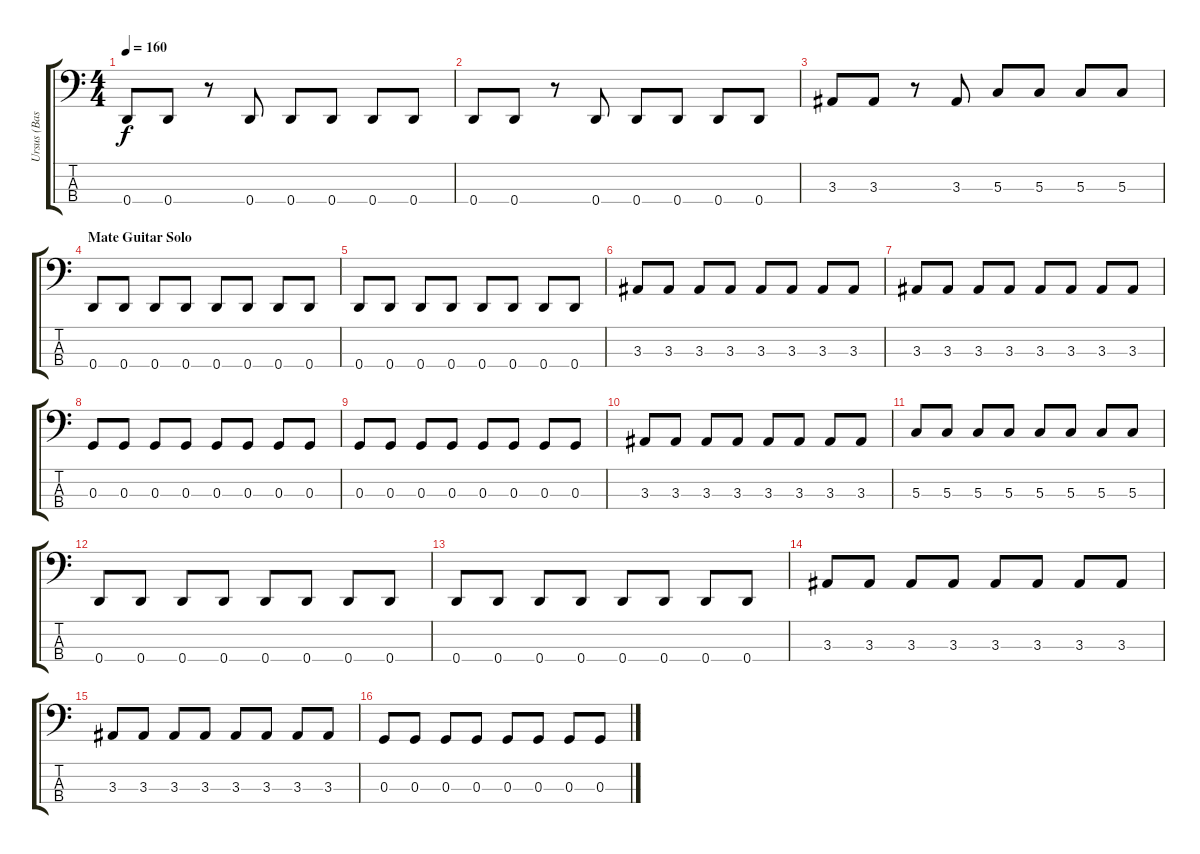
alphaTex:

\track ("Ursus (Bass)" "Ursus (Bas") {instrument electricbassfinger}
\staff {score tabs}
\tuning (F2 C2 G1 D1) {hide}
\ts (4 4)
\tempo 160
\clef f4
\ks c
0.4.8{dy f} 0.4.8 r.8 0.4.8 0.4.8 0.4.8 0.4.8 0.4.8 |
0.4.8 0.4.8 r.8 0.4.8 0.4.8 0.4.8 0.4.8 0.4.8 |
3.3.8 3.3.8 r.8 3.3.8 5.3.8 5.3.8 5.3.8 5.3.8 |
\section ("" "Mate Guitar Solo")
0.4.8 0.4.8 0.4.8 0.4.8 0.4.8 0.4.8 0.4.8 0.4.8 |
0.4.8 0.4.8 0.4.8 0.4.8 0.4.8 0.4.8 0.4.8 0.4.8 |
3.3.8 3.3.8 3.3.8 3.3.8 3.3.8 3.3.8 3.3.8 3.3.8 |
3.3.8 3.3.8 3.3.8 3.3.8 3.3.8 3.3.8 3.3.8 3.3.8 |
0.3.8 0.3.8 0.3.8 0.3.8 0.3.8 0.3.8 0.3.8 0.3.8 |
0.3.8 0.3.8 0.3.8 0.3.8 0.3.8 0.3.8 0.3.8 0.3.8 |
3.3.8 3.3.8 3.3.8 3.3.8 3.3.8 3.3.8 3.3.8 3.3.8 |
5.3.8 5.3.8 5.3.8 5.3.8 5.3.8 5.3.8 5.3.8 5.3.8 |
0.4.8 0.4.8 0.4.8 0.4.8 0.4.8 0.4.8 0.4.8 0.4.8 |
0.4.8 0.4.8 0.4.8 0.4.8 0.4.8 0.4.8 0.4.8 0.4.8 |
3.3.8 3.3.8 3.3.8 3.3.8 3.3.8 3.3.8 3.3.8 3.3.8 |
3.3.8 3.3.8 3.3.8 3.3.8 3.3.8 3.3.8 3.3.8 3.3.8 |
0.3.8 0.3.8 0.3.8 0.3.8 0.3.8 0.3.8 0.3.8 0.3.8
